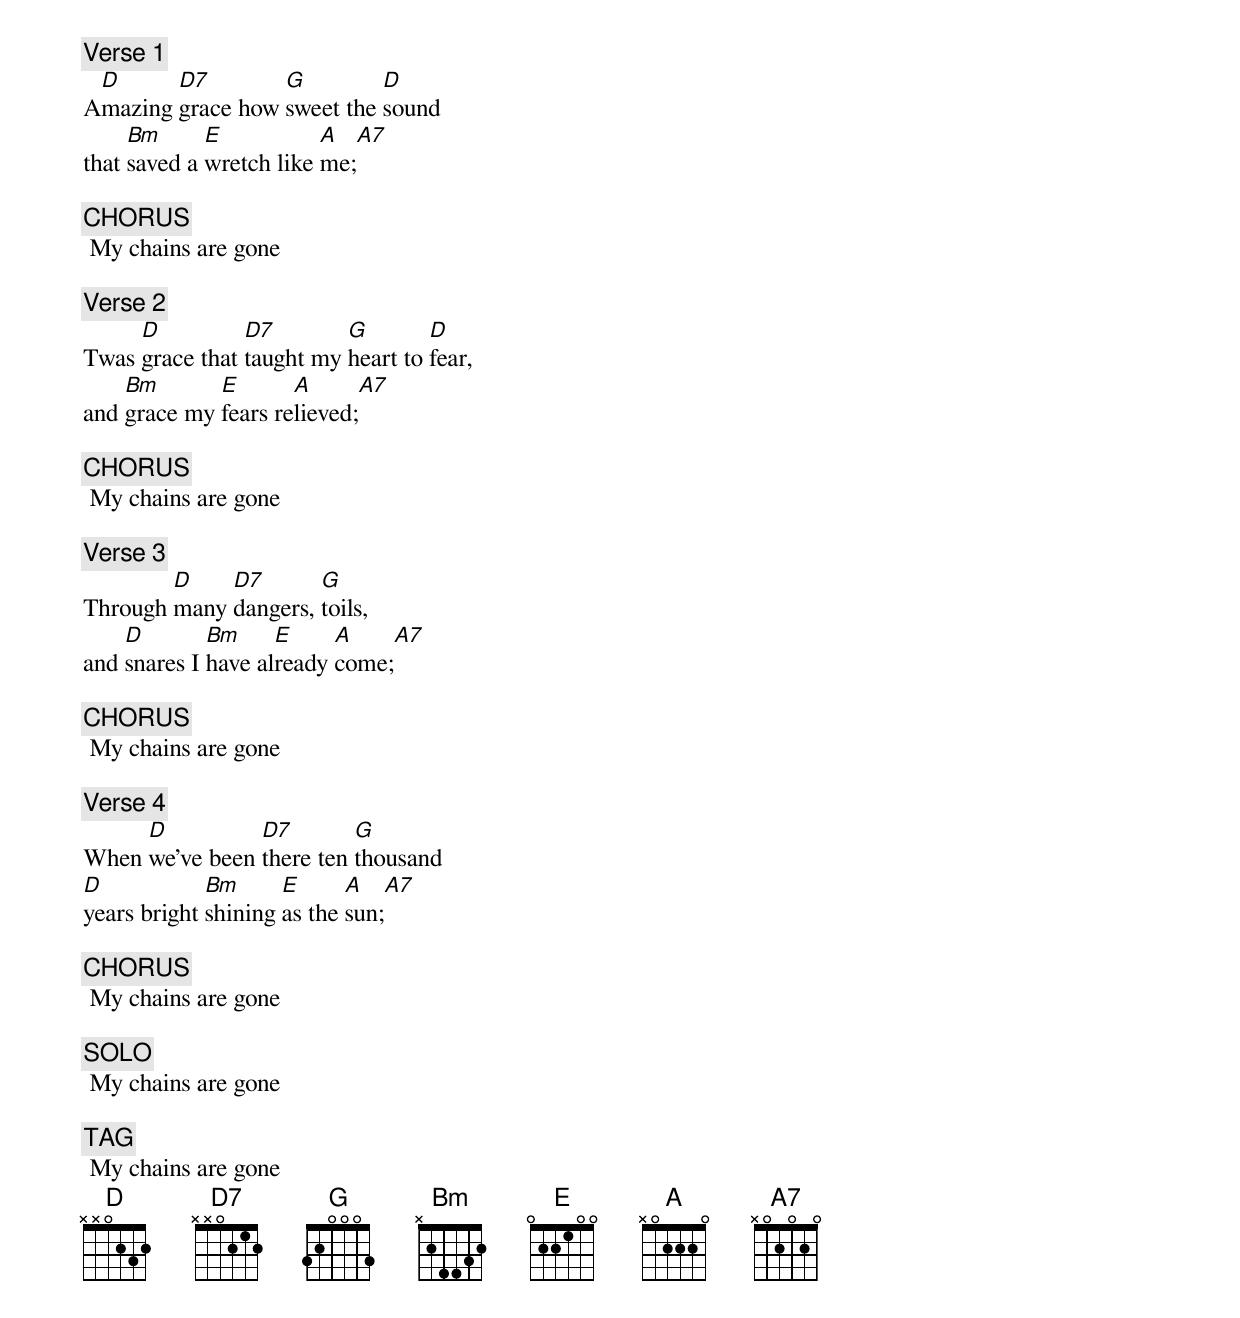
[Verse 1]
 D      D7        G         D
Amazing grace how sweet the sound
     Bm      E           A  A7
that saved a wretch like me;

[CHORUS]
 My chains are gone

[Verse 2]
     D          D7        G        D
Twas grace that taught my heart to fear,
    Bm       E       A      A7
and grace my fears relieved;

[CHORUS]
 My chains are gone

[Verse 3]
        D    D7       G
Through many dangers, toils,
    D        Bm     E     A    A7
and snares I have already come;

[CHORUS]
 My chains are gone

[Verse 4]
     D          D7        G
When we've been there ten thousand
D            Bm      E      A   A7
years bright shining as the sun;

[CHORUS]
 My chains are gone

[SOLO]
 My chains are gone

[TAG]
 My chains are gone
